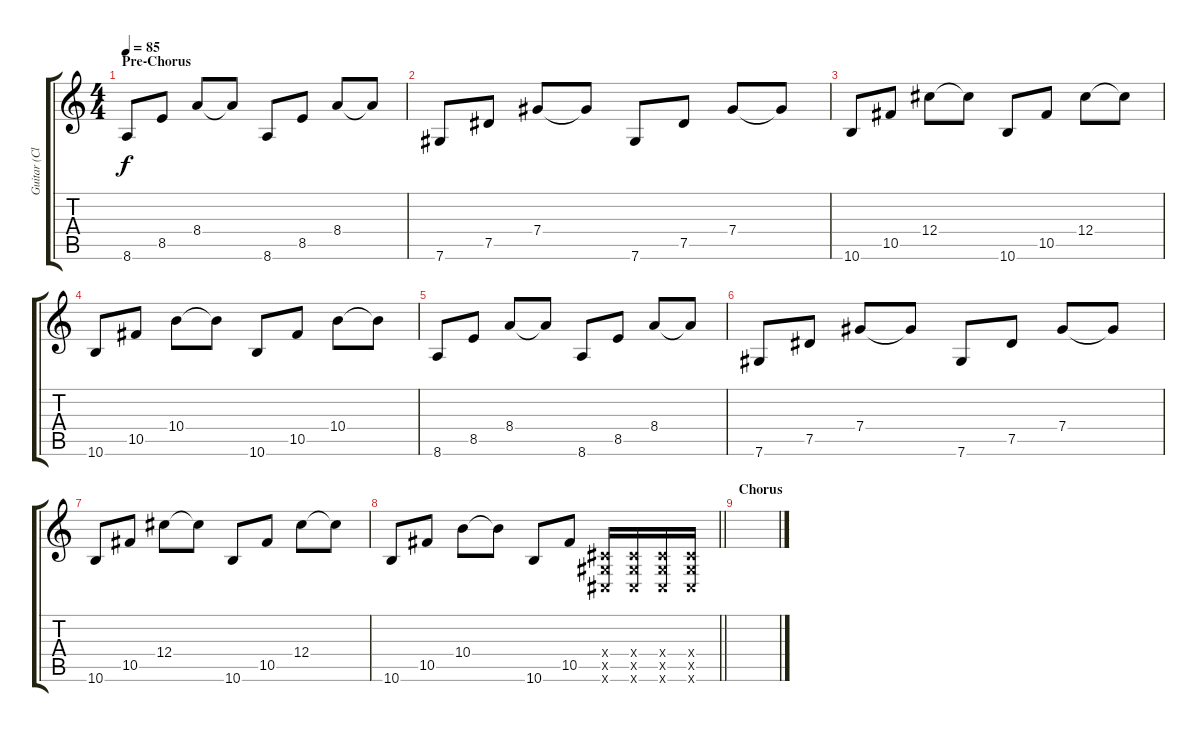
\track ("Guitar (Clean)" "Guitar (Cl") {instrument electricguitarclean}
\staff {score tabs}
\tuning (Eb4 Bb3 Gb3 Db3 Ab2 Db2) {hide}
\ts (4 4)
\section ("" "Pre-Chorus")
\tempo 85
\clef g2
\ks c
8.6.8{dy f} 8.5.8 8.4.8 8.4{t}.8 8.6.8 8.5.8 8.4.8 8.4{t}.8 |
7.6.8 7.5.8 7.4.8 7.4{t}.8 7.6.8 7.5.8 7.4.8 7.4{t}.8 |
10.6.8 10.5.8 12.4.8 12.4{t}.8 10.6.8 10.5.8 12.4.8 12.4{t}.8 |
10.6.8 10.5.8 10.4.8 10.4{t}.8 10.6.8 10.5.8 10.4.8 10.4{t}.8 |
8.6.8 8.5.8 8.4.8 8.4{t}.8 8.6.8 8.5.8 8.4.8 8.4{t}.8 |
7.6.8 7.5.8 7.4.8 7.4{t}.8 7.6.8 7.5.8 7.4.8 7.4{t}.8 |
10.6.8 10.5.8 12.4.8 12.4{t}.8 10.6.8 10.5.8 12.4.8 12.4{t}.8 |
\barLineRight lightlight
10.6.8 10.5.8 10.4.8 10.4{t}.8 10.6.8 10.5.8 (0.4{x} 0.5{x} 0.6{x}).16 (0.4{x} 0.5{x} 0.6{x}).16 (0.4{x} 0.5{x} 0.6{x}).16 (0.4{x} 0.5{x} 0.6{x}).16 |
\section ("" "Chorus")
